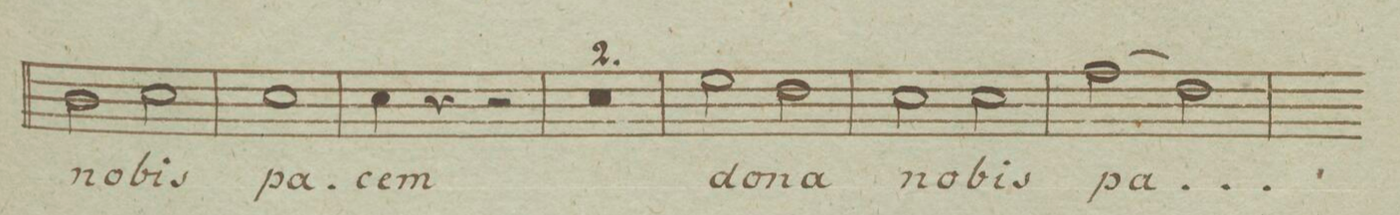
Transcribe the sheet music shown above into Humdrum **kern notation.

**kern	**text	**dynam
*I"Tenore	*	*
*clefC4	*	*
*k[b-e-]	*	*
*met(c|)	*	*
*M2/2	*	*
2A\	no-	.
2B-\	-bis	.
=10	=10	=10
1B-	pa-	.
=11	=11	=11
4B-\	-cem	.
4r	.	.
2r	.	.
=12	=12	=12
0r	.	.
=13	=13	=13
=14	=14	=14
2d\	do-	.
2c\	-na	.
=15	=15	=15
2B-\	no-	.
2B-\	-bis	.
=16	=16	=16
(2e-\	pa-	.
2c\)	.	.
=17	=17	=17
*-	*-	*-
